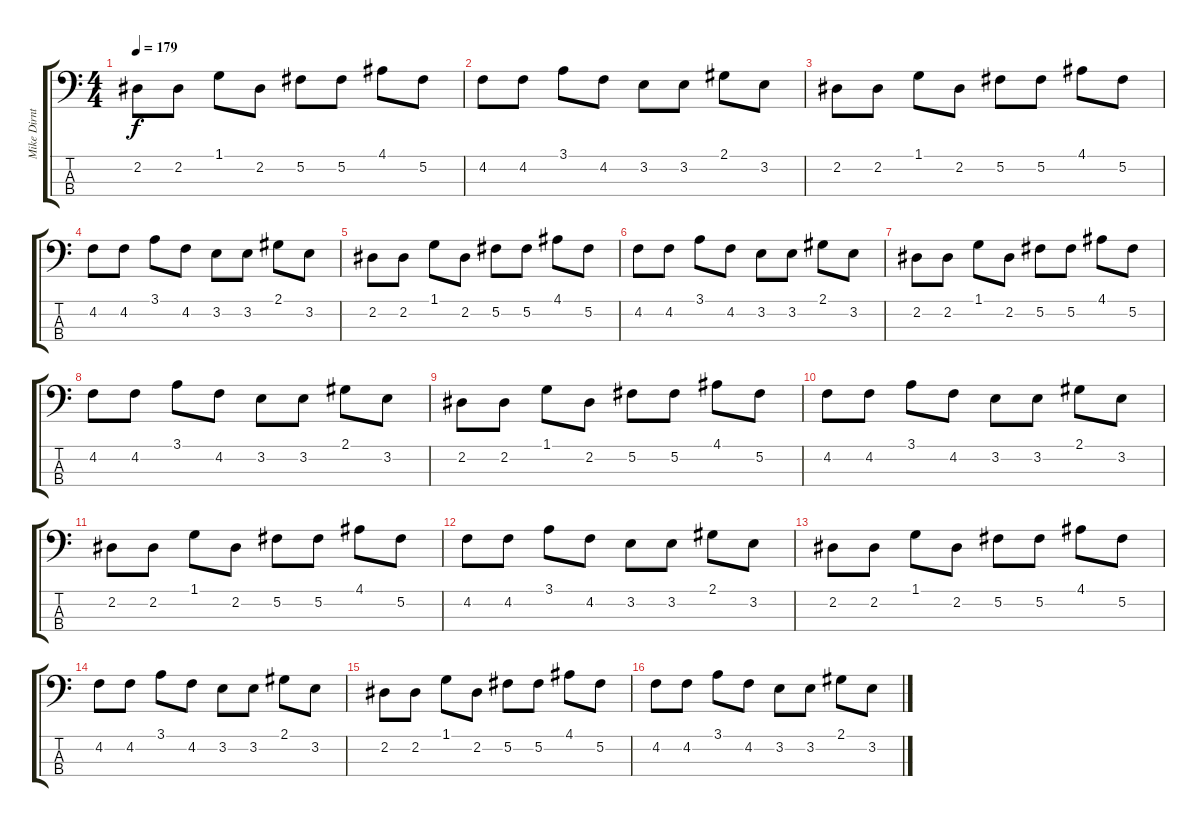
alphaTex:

\track ("Mike Dirnt (Bass)" "Mike Dirnt") {instrument electricbassfinger}
\staff {score tabs}
\tuning (Gb2 Db2 Ab1 Eb1) {hide}
\ts (4 4)
\tempo 179
\clef f4
\ks c
2.2.8{dy f} 2.2.8 1.1.8 2.2.8 5.2.8 5.2.8 4.1.8 5.2.8 |
4.2.8 4.2.8 3.1.8 4.2.8 3.2.8 3.2.8 2.1.8 3.2.8 |
2.2.8 2.2.8 1.1.8 2.2.8 5.2.8 5.2.8 4.1.8 5.2.8 |
4.2.8 4.2.8 3.1.8 4.2.8 3.2.8 3.2.8 2.1.8 3.2.8 |
2.2.8 2.2.8 1.1.8 2.2.8 5.2.8 5.2.8 4.1.8 5.2.8 |
4.2.8 4.2.8 3.1.8 4.2.8 3.2.8 3.2.8 2.1.8 3.2.8 |
2.2.8 2.2.8 1.1.8 2.2.8 5.2.8 5.2.8 4.1.8 5.2.8 |
4.2.8 4.2.8 3.1.8 4.2.8 3.2.8 3.2.8 2.1.8 3.2.8 |
2.2.8 2.2.8 1.1.8 2.2.8 5.2.8 5.2.8 4.1.8 5.2.8 |
4.2.8 4.2.8 3.1.8 4.2.8 3.2.8 3.2.8 2.1.8 3.2.8 |
2.2.8 2.2.8 1.1.8 2.2.8 5.2.8 5.2.8 4.1.8 5.2.8 |
4.2.8 4.2.8 3.1.8 4.2.8 3.2.8 3.2.8 2.1.8 3.2.8 |
2.2.8 2.2.8 1.1.8 2.2.8 5.2.8 5.2.8 4.1.8 5.2.8 |
4.2.8 4.2.8 3.1.8 4.2.8 3.2.8 3.2.8 2.1.8 3.2.8 |
2.2.8 2.2.8 1.1.8 2.2.8 5.2.8 5.2.8 4.1.8 5.2.8 |
4.2.8 4.2.8 3.1.8 4.2.8 3.2.8 3.2.8 2.1.8 3.2.8
